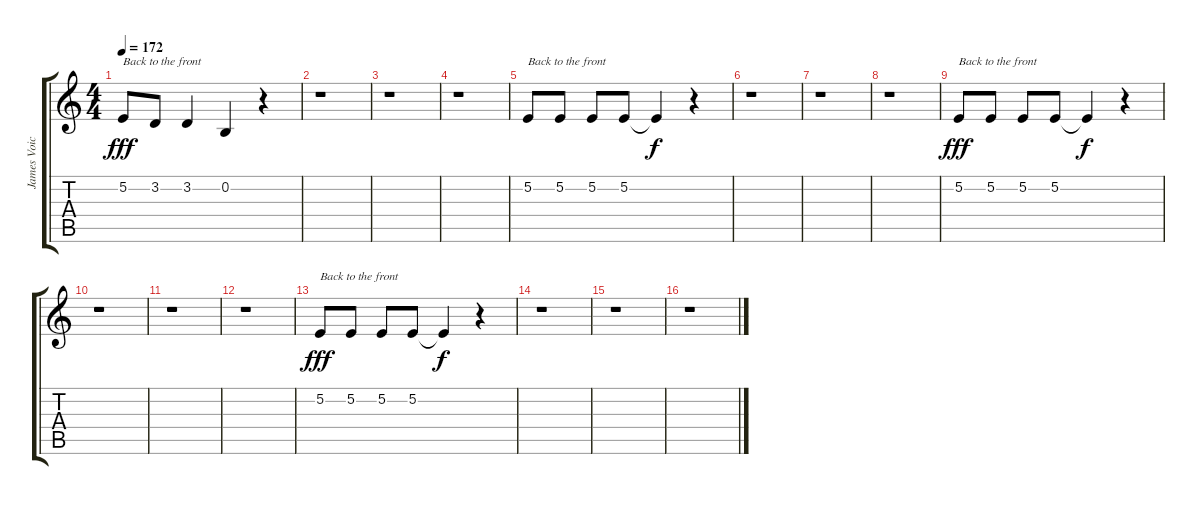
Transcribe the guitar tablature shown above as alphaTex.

\track ("James Voice" "James Voic") {instrument lead6voice}
\staff {score tabs}
\tuning (E4 B3 G3 D3 A2 E2) {hide}
\ts (4 4)
\tempo 172
\clef g2
\ks c
5.2.8{txt "Back to the front" dy fff} 3.2.8 3.2.4 0.2.4 r.4 |
r.1 |
r.1 |
r.1 |
5.2.8{txt "Back to the front"} 5.2.8 5.2.8 5.2.8 5.2{t}.4{dy f} r.4 |
r.1 |
r.1 |
r.1 |
5.2.8{txt "Back to the front" dy fff} 5.2.8 5.2.8 5.2.8 5.2{t}.4{dy f} r.4 |
r.1 |
r.1 |
r.1 |
5.2.8{txt "Back to the front" dy fff} 5.2.8 5.2.8 5.2.8 5.2{t}.4{dy f} r.4 |
r.1 |
r.1 |
r.1
